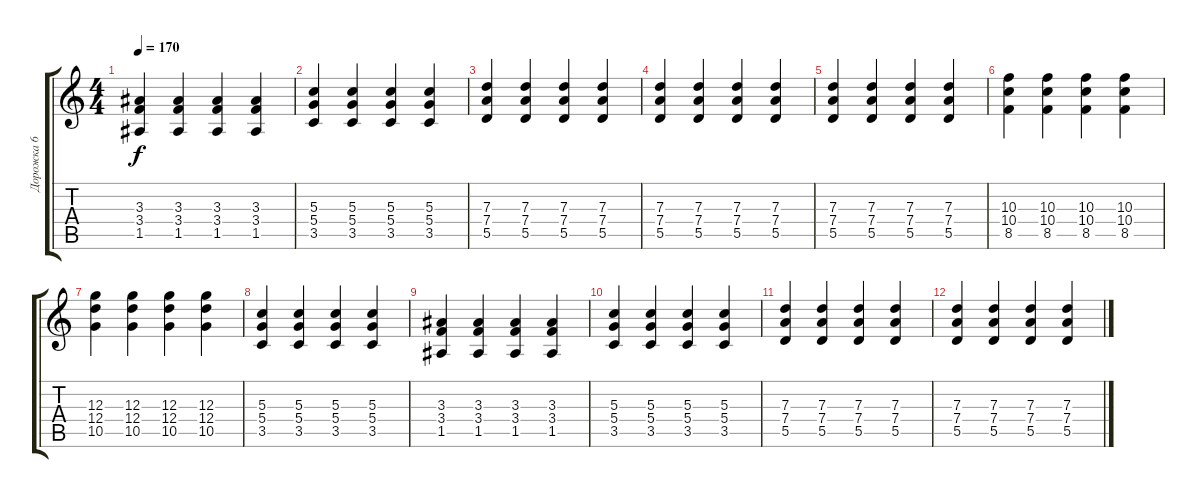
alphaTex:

\track ("Дорожка 6" "Дорожка 6") {instrument distortionguitar}
\staff {score tabs}
\tuning (E4 B3 G3 D3 A2 E2) {hide}
\ts (4 4)
\tempo 170
\clef g2
\ks c
(3.3 3.4 1.5).4{dy f} (3.3 3.4 1.5).4 (3.3 3.4 1.5).4 (3.3 3.4 1.5).4 |
(5.3 5.4 3.5).4 (5.3 5.4 3.5).4 (5.3 5.4 3.5).4 (5.3 5.4 3.5).4 |
(7.3 7.4 5.5).4 (7.3 7.4 5.5).4 (7.3 7.4 5.5).4 (7.3 7.4 5.5).4 |
(7.3 7.4 5.5).4 (7.3 7.4 5.5).4 (7.3 7.4 5.5).4 (7.3 7.4 5.5).4 |
(7.3 7.4 5.5).4{instrument distortionguitar} (7.3 7.4 5.5).4 (7.3 7.4 5.5).4 (7.3 7.4 5.5).4 |
(10.3 10.4 8.5).4 (10.3 10.4 8.5).4 (10.3 10.4 8.5).4 (10.3 10.4 8.5).4 |
(12.3 12.4 10.5).4 (12.3 12.4 10.5).4 (12.3 12.4 10.5).4 (12.3 12.4 10.5).4 |
(5.3 5.4 3.5).4 (5.3 5.4 3.5).4 (5.3 5.4 3.5).4 (5.3 5.4 3.5).4 |
(3.3 3.4 1.5).4 (3.3 3.4 1.5).4 (3.3 3.4 1.5).4 (3.3 3.4 1.5).4 |
(5.3 5.4 3.5).4 (5.3 5.4 3.5).4 (5.3 5.4 3.5).4 (5.3 5.4 3.5).4 |
(7.3 7.4 5.5).4 (7.3 7.4 5.5).4 (7.3 7.4 5.5).4 (7.3 7.4 5.5).4 |
(7.3 7.4 5.5).4 (7.3 7.4 5.5).4 (7.3 7.4 5.5).4 (7.3 7.4 5.5).4
